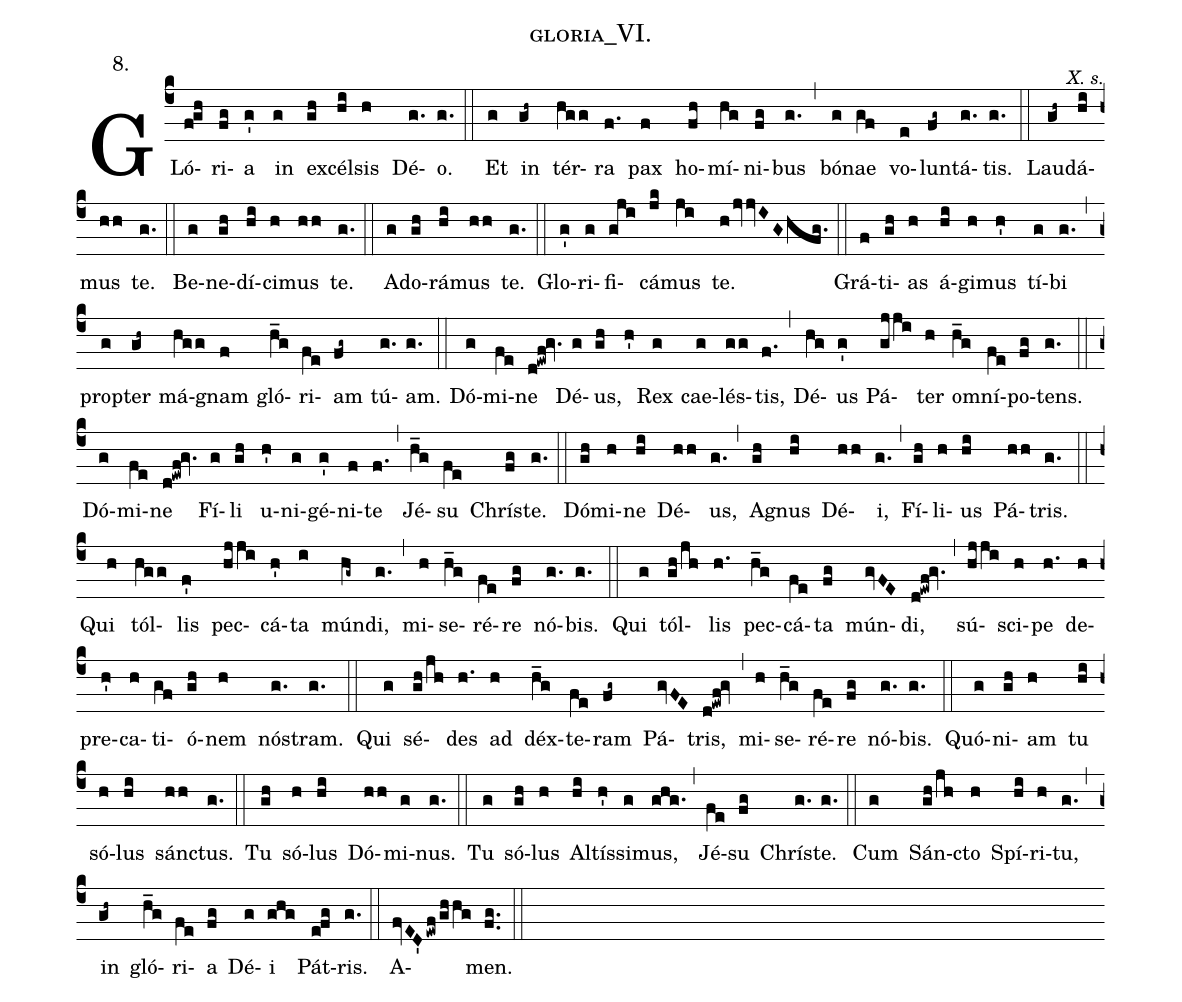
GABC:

name: gloria_VI.;
annotation:8.;
commentary:X. s.;
%%
(c4) GLó(f!gh)ri(fg)a(g') in(g) ex(gh)cél(hi)sis(h) Dé(g.)o.(g.) (::) Et(g) in(gh~) tér(hgg)ra(f.) pax(f) ho(fh)mí(hg)ni(fg)bus(g.) (,) bó(g)nae(gf) vo(e)lun(fg~)tá(g.)tis.(g.) (::) Lau(gh~)dá(hi)mus(hh) te.(g.) (::) Be(g)ne(gh)dí(hi)ci(h)mus(hh) te.(g.) (::) A(g)do(gh)rá(hi)mus(hh) te.(g.) (::) Glo(g')ri(g)fi(gji)cá(jk)mus(ji) te.(h/jvvIGhfg.) (::) Grá(f)ti(gh)as(h) á(hi)gi(h)mus(h') tí(g)bi(g.) (,) prop(g)ter(gh~) má(hgg)gnam(f) gló(h_g)ri(fe)am(fg~) tú(g.)am.(g.) (::) Dó(g)mi(fe)ne(d!ewf!gv.) Dé(g)us,(gh) (h') Rex(g) cae(g)lés(gg)tis,(f.) (,) Dé(hg)us(g') Pá(gjji)ter(h) om(h_g)ní(fe)po(fg)tens.(g.) (::) Dó(g)mi(fe)ne(d!ewf!gv.) Fí(g)li(gh) u(h')ni(g)gé(g')ni(f)te(f.) (,) Jé(h_g)su(fe) Chrís(fg)te.(g.) (::) Dó(gh)mi(h)ne(hi) Dé(hh)us,(g.) (,) A(gh)gnus(hi) Dé(hh)i,(g.) (,) Fí(gh)li(h)us(hi) Pá(hh)tris.(g.) (::) Qui(h) tól(hgg)lis(f') pec(hjji)cá(h')ta(i) mún(hg~)di,(g.) (,) mi(h)se(h_g)ré(fe)re(fg) nó(g.)bis.(g.) (::) Qui(g) tól(gh/jh)lis(h.) pec(h_g)cá(fe)ta(fg) mún(gvFE)di,(d!ewf!gv.) (,) sú(hjji)sci(h)pe(h.) de(h)pre(h')ca(h)ti(gf)ó(gh)nem(h) nós(g.)tram.(g.) (::) Qui(g) sé(gh/jh)des(h.) ad(h) déx(h_g)te(fe)ram(fg~) Pá(gvFE)tris,(d!ewf!gv) (,) mi(h)se(h_g)ré(fe)re(fg) nó(g.)bis.(g.) (::) Quó(g)ni(gh)am(h) tu(hi) só(h)lus(hi) sán(hh)ctus.(g.) (::) Tu(gh) só(h)lus(hi) Dó(hh)mi(g)nus.(g.) (::) Tu(g) só(gh)lus(h) Al(hi)tís(h')si(g)mus,(ghg.) (,) Jé(fe)su(fg) Chrís(g.)te.(g.) (::) Cum(g) Sán(gh/jh)cto(h) Spí(hi)ri(h)tu,(g.) (,) in(gh~) gló(h_g)ri(fe)a(fg) Dé(g)i(ghg) Pát(e!fg)ris.(g.) (::) A(fvED'ewf/ghhg)men.(fg..) (::)
